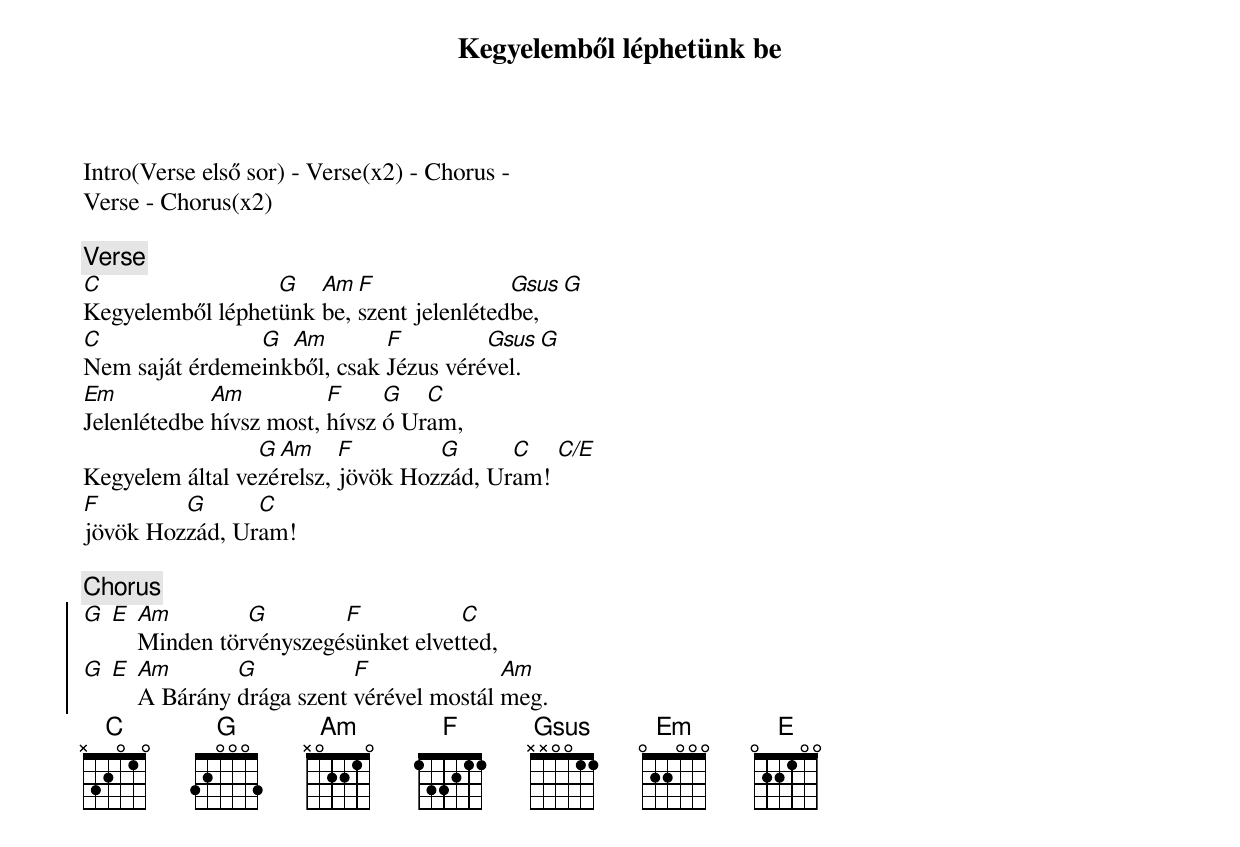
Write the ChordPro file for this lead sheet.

{title: Kegyelemből léphetünk be}
{subtitle: }

Intro(Verse első sor) - Verse(x2) - Chorus -
Verse - Chorus(x2)

{c:Verse}
[C]Kegyelemből léphet[G]ünk [Am]be, [F]szent jelenléted[Gsus]be, [G]
[C]Nem saját érdeme[G]ink[Am]ből, csak [F]Jézus véré[Gsus]vel. [G]
[Em]Jelenlétedbe [Am]hívsz most, [F]hívsz [G]ó Ur[C]am,
Kegyelem által ve[G]zé[Am]relsz, [F]jövök Hoz[G]zád, Ur[C]am! [C/E]
[F]jövök Hoz[G]zád, Ur[C]am!

{c:Chorus}
{soc}
[G] [E] [Am]Minden tör[G]vényszegé[F]sünket elvet[C]ted,
[G] [E] [Am]A Bárány [G]drága szent [F]vérével mostál [Am]meg.
{eoc}
